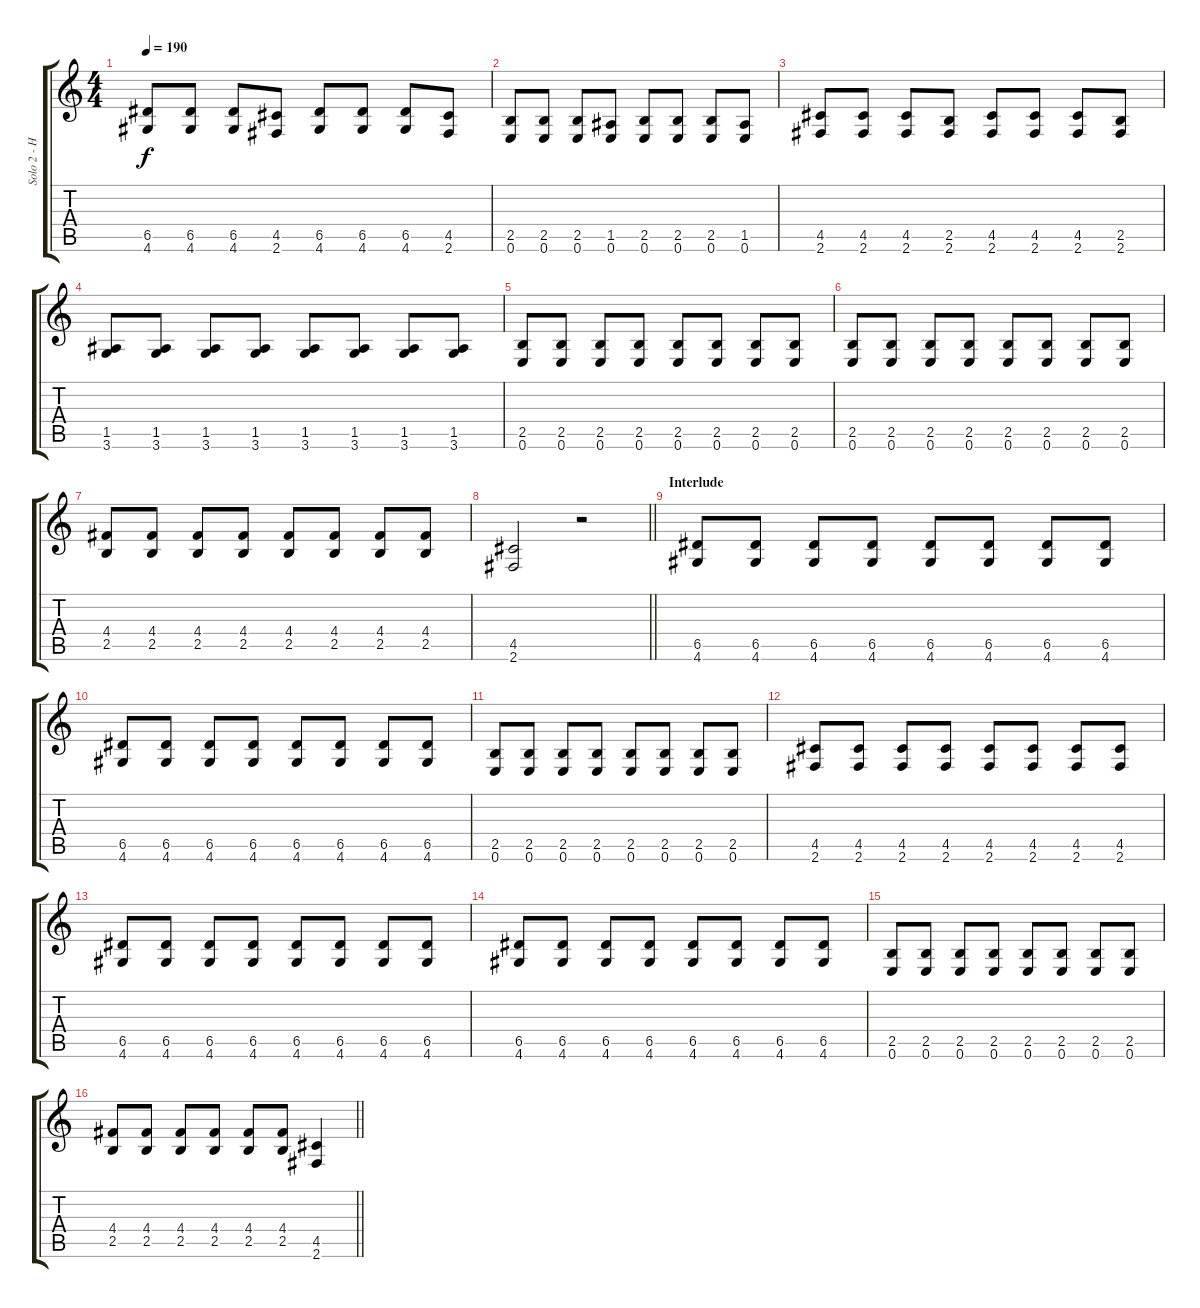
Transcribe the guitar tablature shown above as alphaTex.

\track ("Solo 2 - HV Potapi4" "Solo 2 - H") {instrument overdrivenguitar}
\staff {score tabs}
\tuning (E4 B3 G3 D3 A2 E2) {hide}
\ts (4 4)
\tempo 190
\clef g2
\ks c
(6.5 4.6).8{dy f} (6.5 4.6).8 (6.5 4.6).8 (4.5 2.6).8 (6.5 4.6).8 (6.5 4.6).8 (6.5 4.6).8 (4.5 2.6).8 |
(2.5 0.6).8 (2.5 0.6).8 (2.5 0.6).8 (1.5 0.6).8 (2.5 0.6).8 (2.5 0.6).8 (2.5 0.6).8 (1.5 0.6).8 |
(4.5 2.6).8 (4.5 2.6).8 (4.5 2.6).8 (2.5 2.6).8 (4.5 2.6).8 (4.5 2.6).8 (4.5 2.6).8 (2.5 2.6).8 |
(1.5 3.6).8 (1.5 3.6).8 (1.5 3.6).8 (1.5 3.6).8 (1.5 3.6).8 (1.5 3.6).8 (1.5 3.6).8 (1.5 3.6).8 |
(2.5 0.6).8 (2.5 0.6).8 (2.5 0.6).8 (2.5 0.6).8 (2.5 0.6).8 (2.5 0.6).8 (2.5 0.6).8 (2.5 0.6).8 |
(2.5 0.6).8 (2.5 0.6).8 (2.5 0.6).8 (2.5 0.6).8 (2.5 0.6).8 (2.5 0.6).8 (2.5 0.6).8 (2.5 0.6).8 |
(4.4 2.5).8 (4.4 2.5).8 (4.4 2.5).8 (4.4 2.5).8 (4.4 2.5).8 (4.4 2.5).8 (4.4 2.5).8 (4.4 2.5).8 |
\barLineRight lightlight
(4.5 2.6).2 r.2 |
\section ("" "Interlude")
(6.5 4.6).8 (6.5 4.6).8 (6.5 4.6).8 (6.5 4.6).8 (6.5 4.6).8 (6.5 4.6).8 (6.5 4.6).8 (6.5 4.6).8 |
(6.5 4.6).8 (6.5 4.6).8 (6.5 4.6).8 (6.5 4.6).8 (6.5 4.6).8 (6.5 4.6).8 (6.5 4.6).8 (6.5 4.6).8 |
(2.5 0.6).8 (2.5 0.6).8 (2.5 0.6).8 (2.5 0.6).8 (2.5 0.6).8 (2.5 0.6).8 (2.5 0.6).8 (2.5 0.6).8 |
(4.5 2.6).8 (4.5 2.6).8 (4.5 2.6).8 (4.5 2.6).8 (4.5 2.6).8 (4.5 2.6).8 (4.5 2.6).8 (4.5 2.6).8 |
(6.5 4.6).8 (6.5 4.6).8 (6.5 4.6).8 (6.5 4.6).8 (6.5 4.6).8 (6.5 4.6).8 (6.5 4.6).8 (6.5 4.6).8 |
(6.5 4.6).8 (6.5 4.6).8 (6.5 4.6).8 (6.5 4.6).8 (6.5 4.6).8 (6.5 4.6).8 (6.5 4.6).8 (6.5 4.6).8 |
(2.5 0.6).8 (2.5 0.6).8 (2.5 0.6).8 (2.5 0.6).8 (2.5 0.6).8 (2.5 0.6).8 (2.5 0.6).8 (2.5 0.6).8 |
\barLineRight lightlight
(4.4 2.5).8 (4.4 2.5).8 (4.4 2.5).8 (4.4 2.5).8 (4.4 2.5).8 (4.4 2.5).8 (4.5 2.6).4
